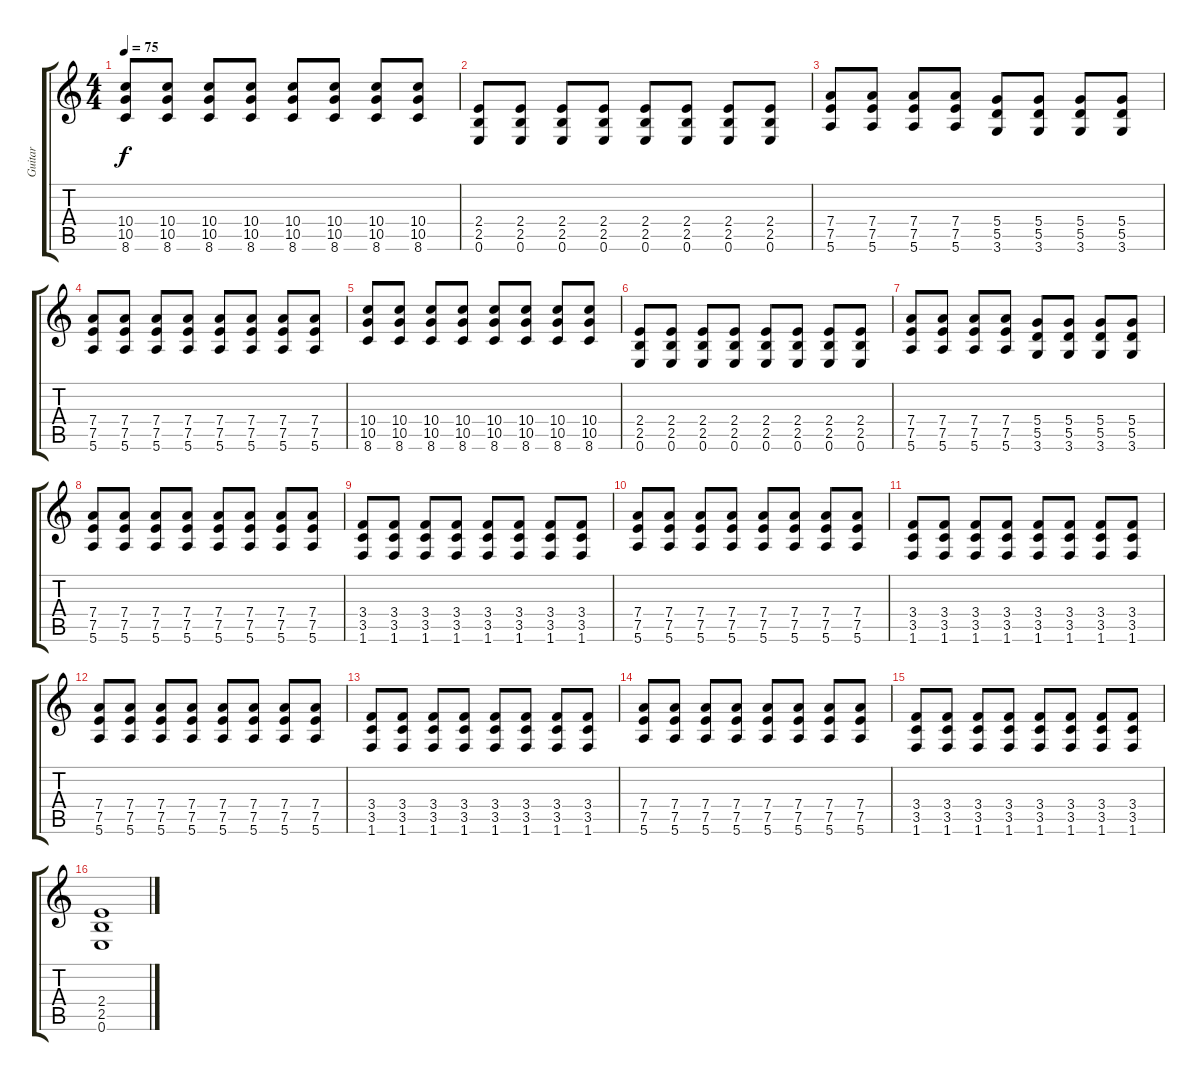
\track ("Guitar" "Guitar") {instrument overdrivenguitar}
\staff {score tabs}
\tuning (E4 B3 G3 D3 A2 E2) {hide}
\ts (4 4)
\tempo 75
\clef g2
\ks c
(10.4 10.5 8.6).8{dy f} (10.4 10.5 8.6).8 (10.4 10.5 8.6).8 (10.4 10.5 8.6).8 (10.4 10.5 8.6).8 (10.4 10.5 8.6).8 (10.4 10.5 8.6).8 (10.4 10.5 8.6).8 |
(2.4 2.5 0.6).8 (2.4 2.5 0.6).8 (2.4 2.5 0.6).8 (2.4 2.5 0.6).8 (2.4 2.5 0.6).8 (2.4 2.5 0.6).8 (2.4 2.5 0.6).8 (2.4 2.5 0.6).8 |
(7.4 7.5 5.6).8 (7.4 7.5 5.6).8 (7.4 7.5 5.6).8 (7.4 7.5 5.6).8 (5.4 5.5 3.6).8 (5.4 5.5 3.6).8 (5.4 5.5 3.6).8 (5.4 5.5 3.6).8 |
(7.4 7.5 5.6).8 (7.4 7.5 5.6).8 (7.4 7.5 5.6).8 (7.4 7.5 5.6).8 (7.4 7.5 5.6).8 (7.4 7.5 5.6).8 (7.4 7.5 5.6).8 (7.4 7.5 5.6).8 |
(10.4 10.5 8.6).8 (10.4 10.5 8.6).8 (10.4 10.5 8.6).8 (10.4 10.5 8.6).8 (10.4 10.5 8.6).8 (10.4 10.5 8.6).8 (10.4 10.5 8.6).8 (10.4 10.5 8.6).8 |
(2.4 2.5 0.6).8 (2.4 2.5 0.6).8 (2.4 2.5 0.6).8 (2.4 2.5 0.6).8 (2.4 2.5 0.6).8 (2.4 2.5 0.6).8 (2.4 2.5 0.6).8 (2.4 2.5 0.6).8 |
(7.4 7.5 5.6).8 (7.4 7.5 5.6).8 (7.4 7.5 5.6).8 (7.4 7.5 5.6).8 (5.4 5.5 3.6).8 (5.4 5.5 3.6).8 (5.4 5.5 3.6).8 (5.4 5.5 3.6).8 |
(7.4 7.5 5.6).8 (7.4 7.5 5.6).8 (7.4 7.5 5.6).8 (7.4 7.5 5.6).8 (7.4 7.5 5.6).8 (7.4 7.5 5.6).8 (7.4 7.5 5.6).8 (7.4 7.5 5.6).8 |
(3.4 3.5 1.6).8 (3.4 3.5 1.6).8 (3.4 3.5 1.6).8 (3.4 3.5 1.6).8 (3.4 3.5 1.6).8 (3.4 3.5 1.6).8 (3.4 3.5 1.6).8 (3.4 3.5 1.6).8 |
(7.4 7.5 5.6).8 (7.4 7.5 5.6).8 (7.4 7.5 5.6).8 (7.4 7.5 5.6).8 (7.4 7.5 5.6).8 (7.4 7.5 5.6).8 (7.4 7.5 5.6).8 (7.4 7.5 5.6).8 |
(3.4 3.5 1.6).8 (3.4 3.5 1.6).8 (3.4 3.5 1.6).8 (3.4 3.5 1.6).8 (3.4 3.5 1.6).8 (3.4 3.5 1.6).8 (3.4 3.5 1.6).8 (3.4 3.5 1.6).8 |
(7.4 7.5 5.6).8 (7.4 7.5 5.6).8 (7.4 7.5 5.6).8 (7.4 7.5 5.6).8 (7.4 7.5 5.6).8 (7.4 7.5 5.6).8 (7.4 7.5 5.6).8 (7.4 7.5 5.6).8 |
(3.4 3.5 1.6).8 (3.4 3.5 1.6).8 (3.4 3.5 1.6).8 (3.4 3.5 1.6).8 (3.4 3.5 1.6).8 (3.4 3.5 1.6).8 (3.4 3.5 1.6).8 (3.4 3.5 1.6).8 |
(7.4 7.5 5.6).8 (7.4 7.5 5.6).8 (7.4 7.5 5.6).8 (7.4 7.5 5.6).8 (7.4 7.5 5.6).8 (7.4 7.5 5.6).8 (7.4 7.5 5.6).8 (7.4 7.5 5.6).8 |
(3.4 3.5 1.6).8 (3.4 3.5 1.6).8 (3.4 3.5 1.6).8 (3.4 3.5 1.6).8 (3.4 3.5 1.6).8 (3.4 3.5 1.6).8 (3.4 3.5 1.6).8 (3.4 3.5 1.6).8 |
(2.4 2.5 0.6).1
